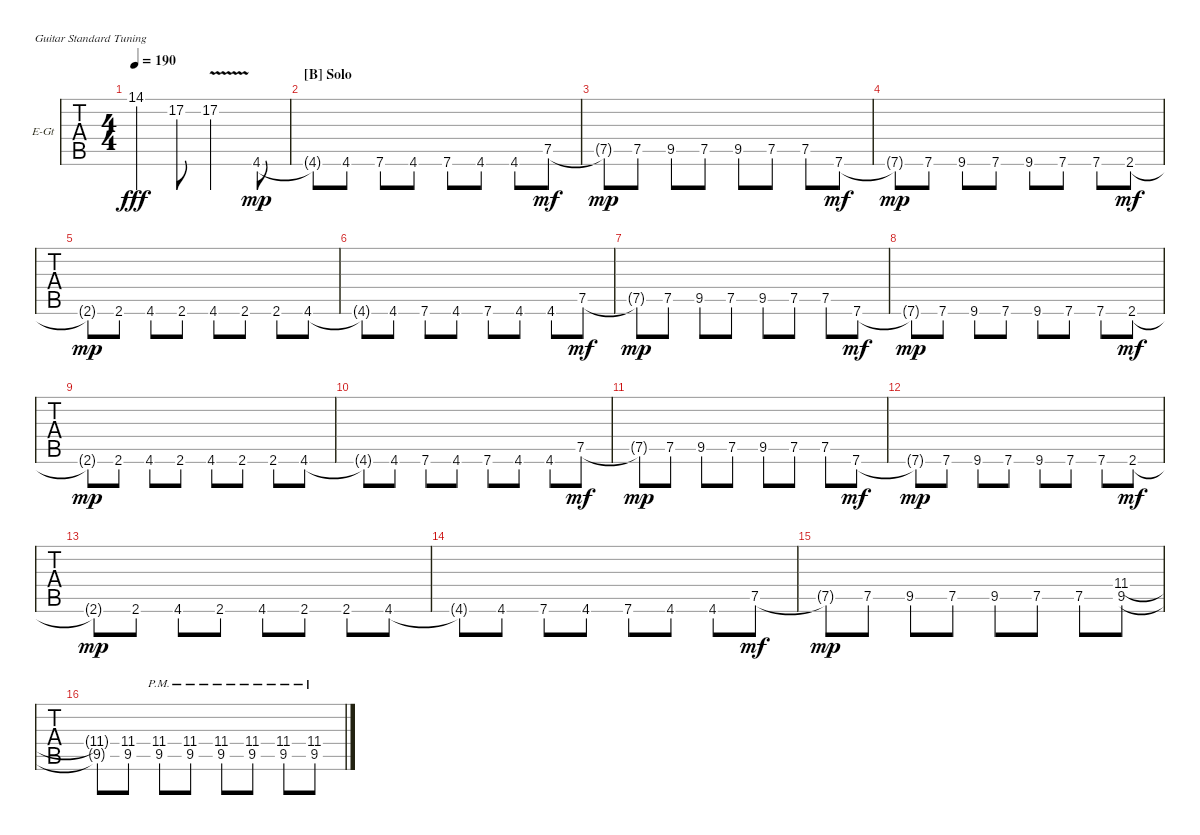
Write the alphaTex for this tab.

\defaultSystemsLayout 4
\bracketExtendMode groupsimilarinstruments
\firstSystemTrackNameOrientation horizontal
\otherSystemsTrackNameOrientation horizontal
\track ("Cole Train" "E-Gt") {instrument distortionguitar}
\staff {tabs}
\tuning (E4 B3 G3 D3 A2 E2)
\ts (4 4)
\tempo 190
\clef g2
\ks c
14.1{t}.4{dy fff} 17.2.8 17.2{v}.2 4.6.8{dy mp} |
\section ("B" "Solo")
4.6{t}.8 4.6.8 7.6.8 4.6.8 7.6.8 4.6.8 4.6.8 7.5.8{dy mf} |
7.5{t}.8{dy mp} 7.5.8 9.5.8 7.5.8 9.5.8 7.5.8 7.5.8 7.6.8{dy mf} |
7.6{t}.8{dy mp} 7.6.8 9.6.8 7.6.8 9.6.8 7.6.8 7.6.8 2.6.8{dy mf} |
2.6{t}.8{dy mp} 2.6.8 4.6.8 2.6.8 4.6.8 2.6.8 2.6.8 4.6.8 |
4.6{t}.8 4.6.8 7.6.8 4.6.8 7.6.8 4.6.8 4.6.8 7.5.8{dy mf} |
7.5{t}.8{dy mp} 7.5.8 9.5.8 7.5.8 9.5.8 7.5.8 7.5.8 7.6.8{dy mf} |
7.6{t}.8{dy mp} 7.6.8 9.6.8 7.6.8 9.6.8 7.6.8 7.6.8 2.6.8{dy mf} |
2.6{t}.8{dy mp} 2.6.8 4.6.8 2.6.8 4.6.8 2.6.8 2.6.8 4.6.8 |
4.6{t}.8 4.6.8 7.6.8 4.6.8 7.6.8 4.6.8 4.6.8 7.5.8{dy mf} |
7.5{t}.8{dy mp} 7.5.8 9.5.8 7.5.8 9.5.8 7.5.8 7.5.8 7.6.8{dy mf} |
7.6{t}.8{dy mp} 7.6.8 9.6.8 7.6.8 9.6.8 7.6.8 7.6.8 2.6.8{dy mf} |
2.6{t}.8{dy mp} 2.6.8 4.6.8 2.6.8 4.6.8 2.6.8 2.6.8 4.6.8 |
4.6{t}.8 4.6.8 7.6.8 4.6.8 7.6.8 4.6.8 4.6.8 7.5.8{dy mf} |
7.5{t}.8{dy mp} 7.5.8 9.5.8 7.5.8 9.5.8 7.5.8 7.5.8 (9.5 11.4).8 |
(9.5{t} 11.4{t}).8 (9.5 11.4).8 (9.5{pm} 11.4{pm}).8 (9.5{pm} 11.4{pm}).8 (9.5{pm} 11.4{pm}).8 (9.5{pm} 11.4{pm}).8 (9.5{pm} 11.4{pm}).8 (9.5{pm} 11.4{pm}).8
